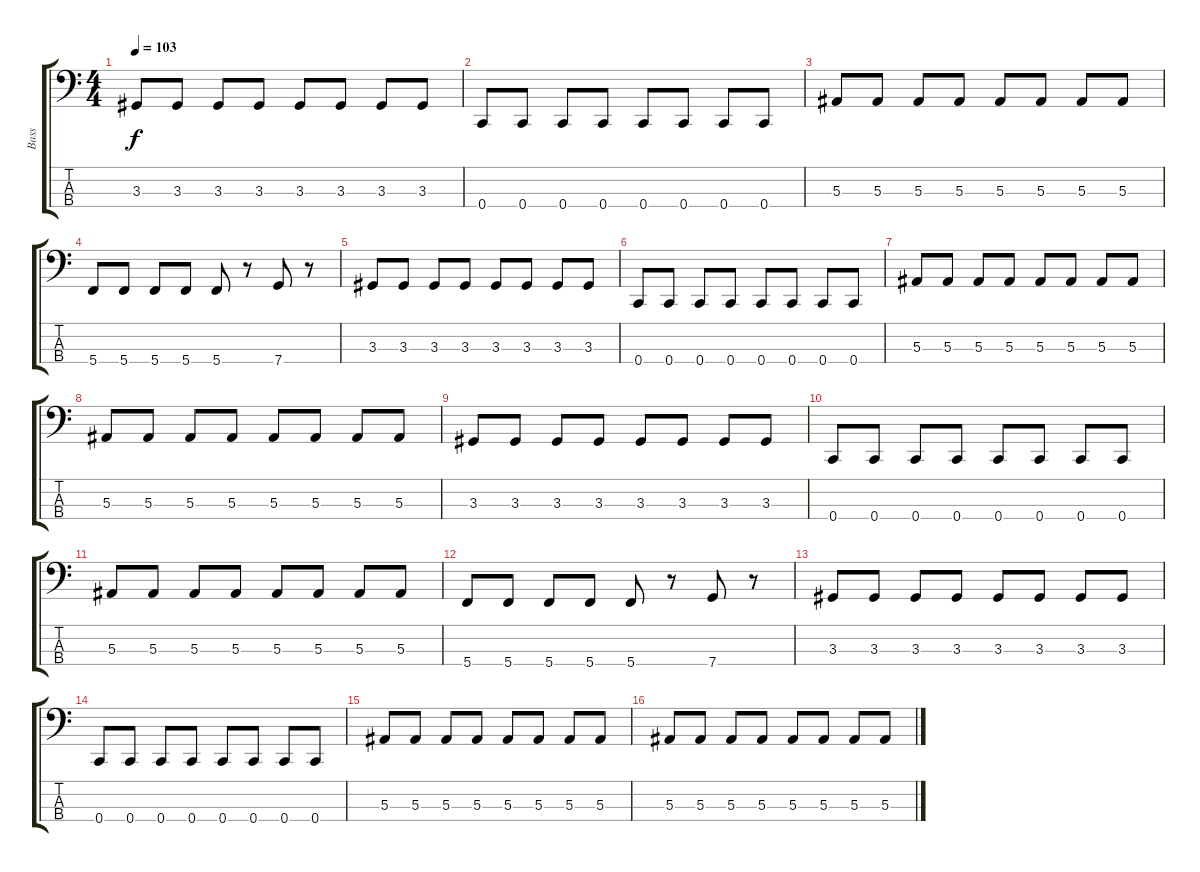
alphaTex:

\track ("Bass" "Bass") {instrument electricbassfinger}
\staff {score tabs}
\tuning (Eb2 Bb1 F1 C1) {hide}
\ts (4 4)
\tempo 103
\clef f4
\ks c
3.3.8{dy f} 3.3.8 3.3.8 3.3.8 3.3.8 3.3.8 3.3.8 3.3.8 |
0.4.8 0.4.8 0.4.8 0.4.8 0.4.8 0.4.8 0.4.8 0.4.8 |
5.3.8 5.3.8 5.3.8 5.3.8 5.3.8 5.3.8 5.3.8 5.3.8 |
5.4.8 5.4.8 5.4.8 5.4.8 5.4.8 r.8 7.4.8 r.8 |
3.3.8 3.3.8 3.3.8 3.3.8 3.3.8 3.3.8 3.3.8 3.3.8 |
0.4.8 0.4.8 0.4.8 0.4.8 0.4.8 0.4.8 0.4.8 0.4.8 |
5.3.8 5.3.8 5.3.8 5.3.8 5.3.8 5.3.8 5.3.8 5.3.8 |
5.3.8 5.3.8 5.3.8 5.3.8 5.3.8 5.3.8 5.3.8 5.3.8 |
3.3.8 3.3.8 3.3.8 3.3.8 3.3.8 3.3.8 3.3.8 3.3.8 |
0.4.8 0.4.8 0.4.8 0.4.8 0.4.8 0.4.8 0.4.8 0.4.8 |
5.3.8 5.3.8 5.3.8 5.3.8 5.3.8 5.3.8 5.3.8 5.3.8 |
5.4.8 5.4.8 5.4.8 5.4.8 5.4.8 r.8 7.4.8 r.8 |
3.3.8 3.3.8 3.3.8 3.3.8 3.3.8 3.3.8 3.3.8 3.3.8 |
0.4.8 0.4.8 0.4.8 0.4.8 0.4.8 0.4.8 0.4.8 0.4.8 |
5.3.8 5.3.8 5.3.8 5.3.8 5.3.8 5.3.8 5.3.8 5.3.8 |
5.3.8 5.3.8 5.3.8 5.3.8 5.3.8 5.3.8 5.3.8 5.3.8
